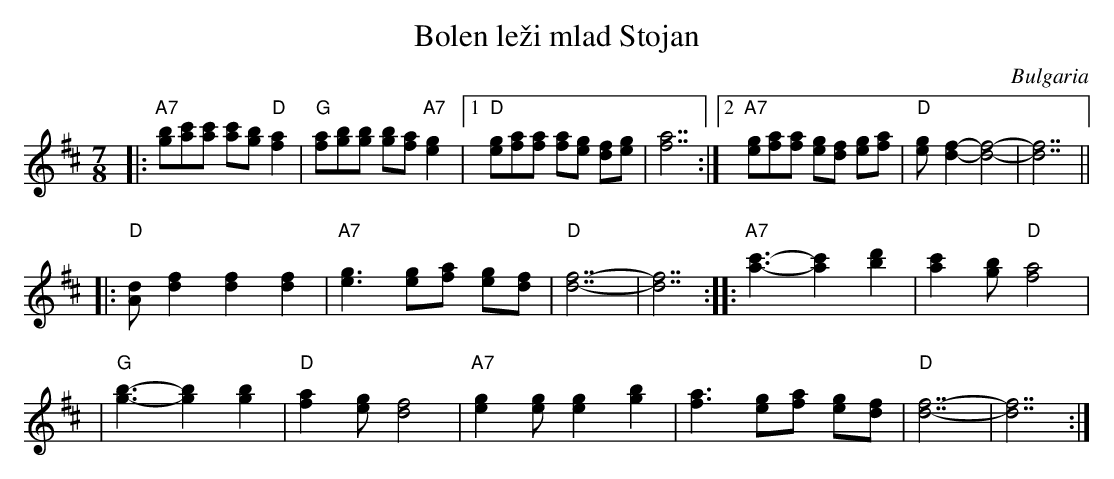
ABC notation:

X:1
T: Bolen le\vzi mlad Stojan
O: Bulgaria
M: 7/8
L: 1/8
K: D
|: "A7"[bg][c'a][c'a] [c'a][bg] "D"[a2f2] | "G"[af][bg][bg] [bg][af] "A7"[g2e2] \
|1 "D"[ge][af][af] [af][ge] [fd][ge] | [a7f7] \
:|2 "A7"[ge][af][af] [ge][fd] [ge][af] | "D"[ge]-[f2d2]- [f4d4]- | [f7d7] ||
|: "D"[dA][f2d2] [f2d2] [f2d2] | "A7"[g3e3] [ge][af] [ge][fd] \
| "D"[f7d7]- | [f7d7] :: "A7"[c'3a3]- [c'2a2] [d'2b2] | [c'2a2][bg] "D"[a4f4] |
| "G"[b3g3]- [b2g2] [b2g2] | "D"[a2f2][ge] [f4d4] \
| "A7"[g2e2][ge] [g2e2] [b2g2] | [a3f3] [ge][af] [ge][fd] | "D"[f7d7]- | [f7d7] :|
